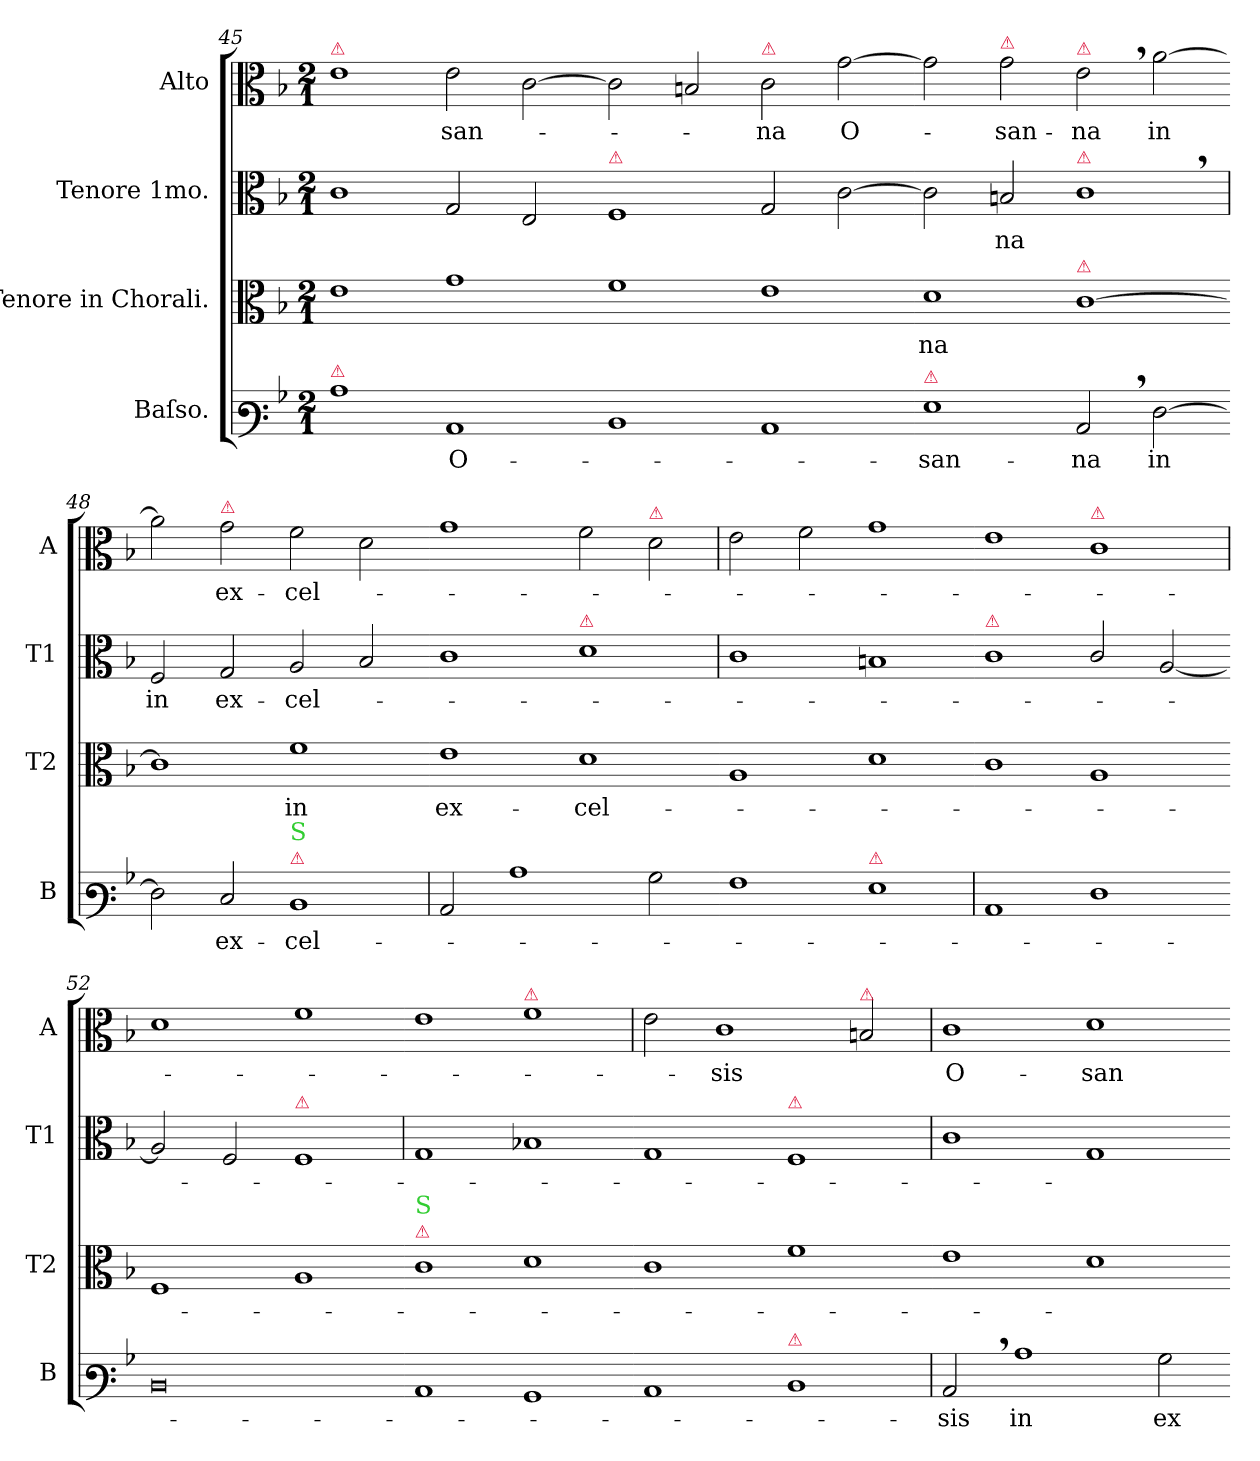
**kern	**text	**kern	**text	**kern	**text	**kern	**text
*part4	*part4	*part3	*part3	*part2	*part2	*part1	*part1
*staff4	*staff4	*staff3	*staff3	*staff2	*staff2	*staff1	*staff1
*I"Baſso.	*	*I"Tenore in Chorali.	*	*I"Tenore 1mo.	*	*I"Alto	*
*I'B	*	*I'T2	*	*I'T1	*	*I'A	*
*clefF3	*	*clefC3	*	*clefC3	*	*clefC3	*
*k[b-]	*	*k[b-]	*	*k[b-]	*	*k[b-]	*
*M2/1	*	*M2/1	*	*M2/1	*	*M2/1	*
=45	=45	=45	=45	=45	=45	=45	=45
!	!	!	!	!	!	!LO:TX:a:color=crimson:t=⚠	!
!LO:TX:a:color=crimson:t=⚠	!	!	!	!	!	!	!
1c	.	1e	.	1c	.	1e	.
1C	O-	1g	.	2G/	.	2e\	-san-
.	.	.	.	2E/	.	[2c\	.
=46-	=46-	=46-	=46-	=46-	=46-	=46-	=46-
!	!	!	!	!LO:TX:a:color=crimson:t=⚠	!	!	!
1D	.	1f	.	1F	.	2c\]	.
.	.	.	.	.	.	2Bn/	.
!	!	!	!	!	!	!LO:TX:a:color=crimson:t=⚠	!
1C	.	1e	.	2G/	.	2c\	-na
!	!	!	!	!	!	!	!LO:LY:i
.	.	.	.	[2c\	.	[2g\	O-
=47-	=47-	=47-	=47-	=47-	=47-	=47-	=47-
!LO:TX:a:color=crimson:t=⚠	!	!	!	!	!	!	!
1G	-san-	1d	-na	2c\]	.	2g\]	.
!	!	!	!	!	!	!LO:TX:a:color=crimson:t=⚠	!
!	!	!	!	!	!	!	!LO:LY:i
.	.	.	.	2Bn/	-na	2g\	-san-
!	!	!	!	!	!	!LO:TX:a:color=crimson:t=⚠	!
!	!	!	!	!LO:TX:a:color=crimson:t=⚠	!	!	!
!	!	!LO:TX:a:color=crimson:t=⚠	!	!	!	!	!
!	!	!	!	!	!	!	!LO:LY:i
2C,</	-na	[1c	.	1c,<	.	2e,<\	-na
[2F\	in	.	.	.	.	[2a\	in
=48-	=48-	=48-	=48-	=48	=48-	=48-	=48-
2F\]	.	1c]	.	2F/	in	2a\]	.
!	!	!	!	!	!	!LO:TX:a:color=crimson:t=⚠	!
2E/	ex-	.	.	2G/	ex-	2g\	ex-
!LO:TX:a:color=crimson:t=⚠	!	!	!	!	!	!	!
!LO:TX:a:color=limegreen:t=S	!	!	!	!	!	!	!
1D	-cel-	1f	in	2A/	-cel-	2f\	-cel-
.	.	.	.	2B-/	.	2d\	.
=49	=49-	=49-	=49-	=49-	=49-	=49-	=49-
2C/	.	1e	ex-	1c	.	1g	.
1c	.	.	.	.	.	.	.
!	!	!	!	!LO:TX:a:color=crimson:t=⚠	!	!	!
.	.	1d	-cel-	1d	.	2f\	.
!	!	!	!	!	!	!LO:TX:a:color=crimson:t=⚠	!
2B-\	.	.	.	.	.	2d\	.
=50-	=50	=50-	=50	=50	=50	=50	=50
1A	.	1A	.	1c	.	2e\	.
.	.	.	.	.	.	2f\	.
!LO:TX:a:color=crimson:t=⚠	!	!	!	!	!	!	!
1G	.	1d	.	1Bn	.	1g	.
=51	=51-	=51-	=51-	=51-	=51-	=51-	=51-
!	!	!	!	!LO:TX:a:color=crimson:t=⚠	!	!	!
1C	.	1c	.	1c	.	1e	.
!	!	!	!	!	!	!LO:TX:a:color=crimson:t=⚠	!
1F	.	1A	.	2c/	.	1c	.
.	.	.	.	[2A/	.	.	.
=52-	=52	=52-	=52	=52-	=52	=52	=52
0D	.	1F	.	2A/]	.	1d	.
.	.	.	.	2F/	.	.	.
!	!	!	!	!LO:TX:a:color=crimson:t=⚠	!	!	!
.	.	1A	.	1F	.	1f	.
=53-	=53-	=53-	=53-	=53	=53-	=53-	=53-
!	!	!LO:TX:a:color=crimson:t=⚠	!	!	!	!	!
!	!	!LO:TX:a:color=limegreen:t=S	!	!	!	!	!
1C	.	1c	.	1G	.	1e	.
!	!	!	!	!	!	!LO:TX:a:color=crimson:t=⚠	!
1BB-	.	1d	.	1B-X	.	1f	.
=54-	=54	=54-	=54	=54-	=54	=54	=54
1C	.	1c	.	1G	.	2e\	.
.	.	.	.	.	.	1c	-sis
!	!	!	!	!LO:TX:a:color=crimson:t=⚠	!	!	!
!LO:TX:a:color=crimson:t=⚠	!	!	!	!	!	!	!
1D	.	1f	.	1F	.	.	.
!	!	!	!	!	!	!LO:TX:a:color=crimson:t=⚠	!
.	.	.	.	.	.	2Bn/	.
=55	=55	=55-	=55	=55	=55	=55	=55
2C,</	-sis	1e	.	1c	.	1c	O-
1c	in	.	.	.	.	.	.
.	.	1d	.	1G	.	1d	-san-
2B-\	ex-	.	.	.	.	.	.
=-	=-	=-	=-	=-	=-	=-	=-
*-	*-	*-	*-	*-	*-	*-	*-
